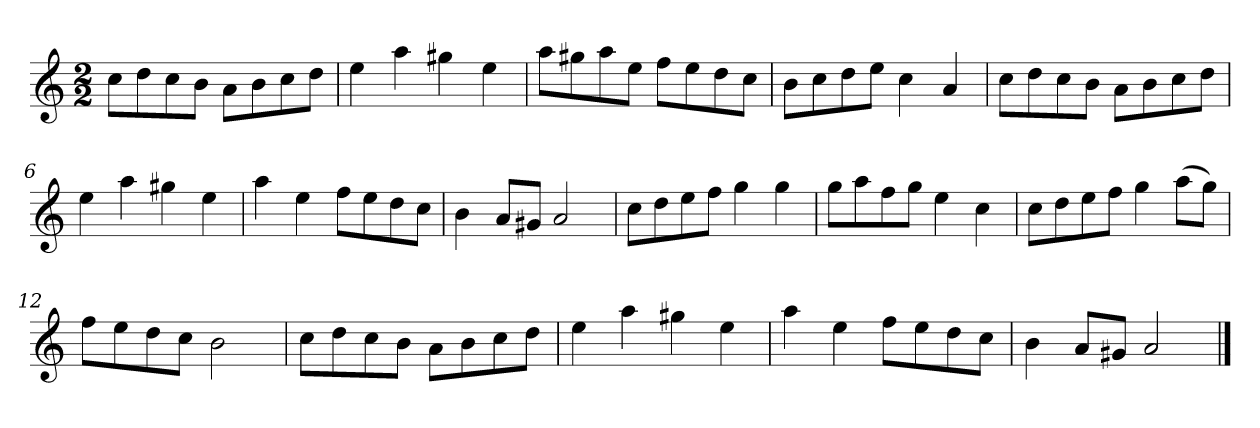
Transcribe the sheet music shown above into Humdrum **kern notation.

**kern
*part1
*staff1
*k[]
*M2/2
*MM120
=1
8ccL
8dd
8cc
8bJ
8aL
8b
8cc
8ddJ
=2
4ee
4aa
4gg#X
4ee
=3
8aaL
8gg#X
8aa
8eeJ
8ffL
8ee
8dd
8ccJ
=4
8bL
8cc
8dd
8eeJ
4cc
4a
=5
8ccL
8dd
8cc
8bJ
8aL
8b
8cc
8ddJ
=6
4ee
4aa
4gg#X
4ee
=7
4aa
4ee
8ffL
8ee
8dd
8ccJ
=8
4b
8aL
8g#XJ
2a
=9
8ccL
8dd
8ee
8ffJ
4gg
4gg
=10
8ggL
8aa
8ff
8ggJ
4ee
4cc
=11
8ccL
8dd
8ee
8ffJ
4gg
(8aaL
8ggJ)
=12
8ffL
8ee
8dd
8ccJ
2b
=13
8ccL
8dd
8cc
8bJ
8aL
8b
8cc
8ddJ
=14
4ee
4aa
4gg#X
4ee
=15
4aa
4ee
8ffL
8ee
8dd
8ccJ
=16
4b
8aL
8g#XJ
2a
==
*-
